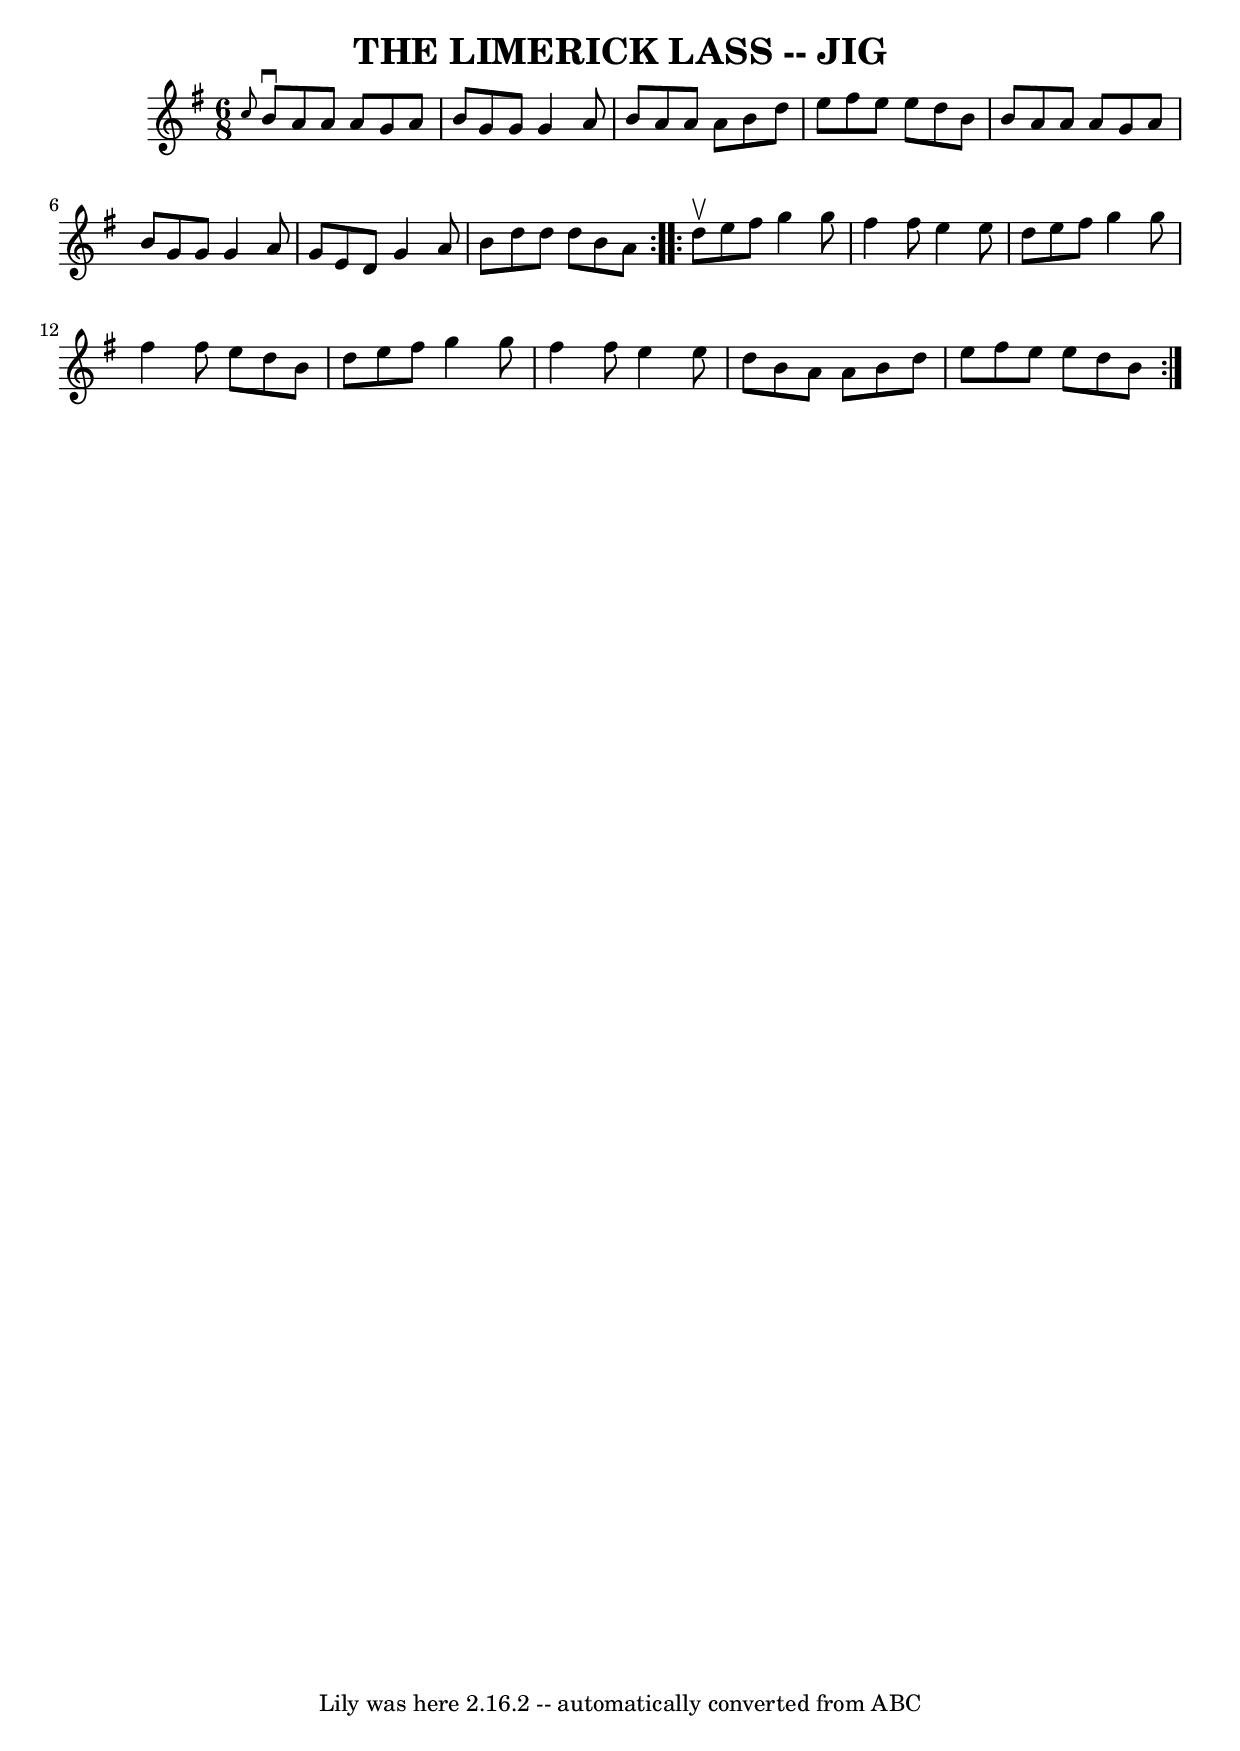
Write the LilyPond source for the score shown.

\version "2.16.2"
\include "Mammoth.ily"
\header {
  %% book = "Ryan's Mammoth Collection of Fiddle Tunes"
  crossRefNumber = "1"
  footnotes = ""
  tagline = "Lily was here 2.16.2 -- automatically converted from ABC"
  title = "THE LIMERICK LASS -- JIG"

}
voicedefault =  {



  \repeat volta 2 {

    \time 6/8 
    \key g \major
   \grace { c''8  
			   } b'8^\downbow a'8 a'8    
    a'8 g'8 a'8    |
    b'8 g'8 g'8 g'4 a'8    |
    
    b'8 a'8 a'8 a'8 b'8 d''8    |
    e''8 fis''8 e''8    
    e''8 d''8 b'8        |
    b'8 a'8 a'8 a'8 g'8 a'8    
    |
    b'8 g'8 g'8 g'4 a'8    |
    g'8 e'8 d'8    
    g'4 a'8    |
    b'8 d''8 d''8 d''8 b'8 a'8    
  }     

  \repeat volta 2 {
    d''8^\upbow e''8 fis''8 g''4 g''8    |
    
    fis''4 fis''8 e''4 e''8    |
    d''8 e''8 fis''8 g''4   
    g''8    |
    fis''4 fis''8 e''8 d''8 b'8        |
    
    d''8 e''8 fis''8 g''4 g''8    |
    fis''4 fis''8 e''4   
    e''8    |
    d''8 b'8 a'8 a'8 b'8 d''8    |
    e''8 
    fis''8 e''8 e''8 d''8 b'8    
  }   

}

\score{
  <<

    \context Staff="default"
    {
      \voicedefault 
      
    }

  >>
  \layout {
    
  }
  \midi {
  }

}
